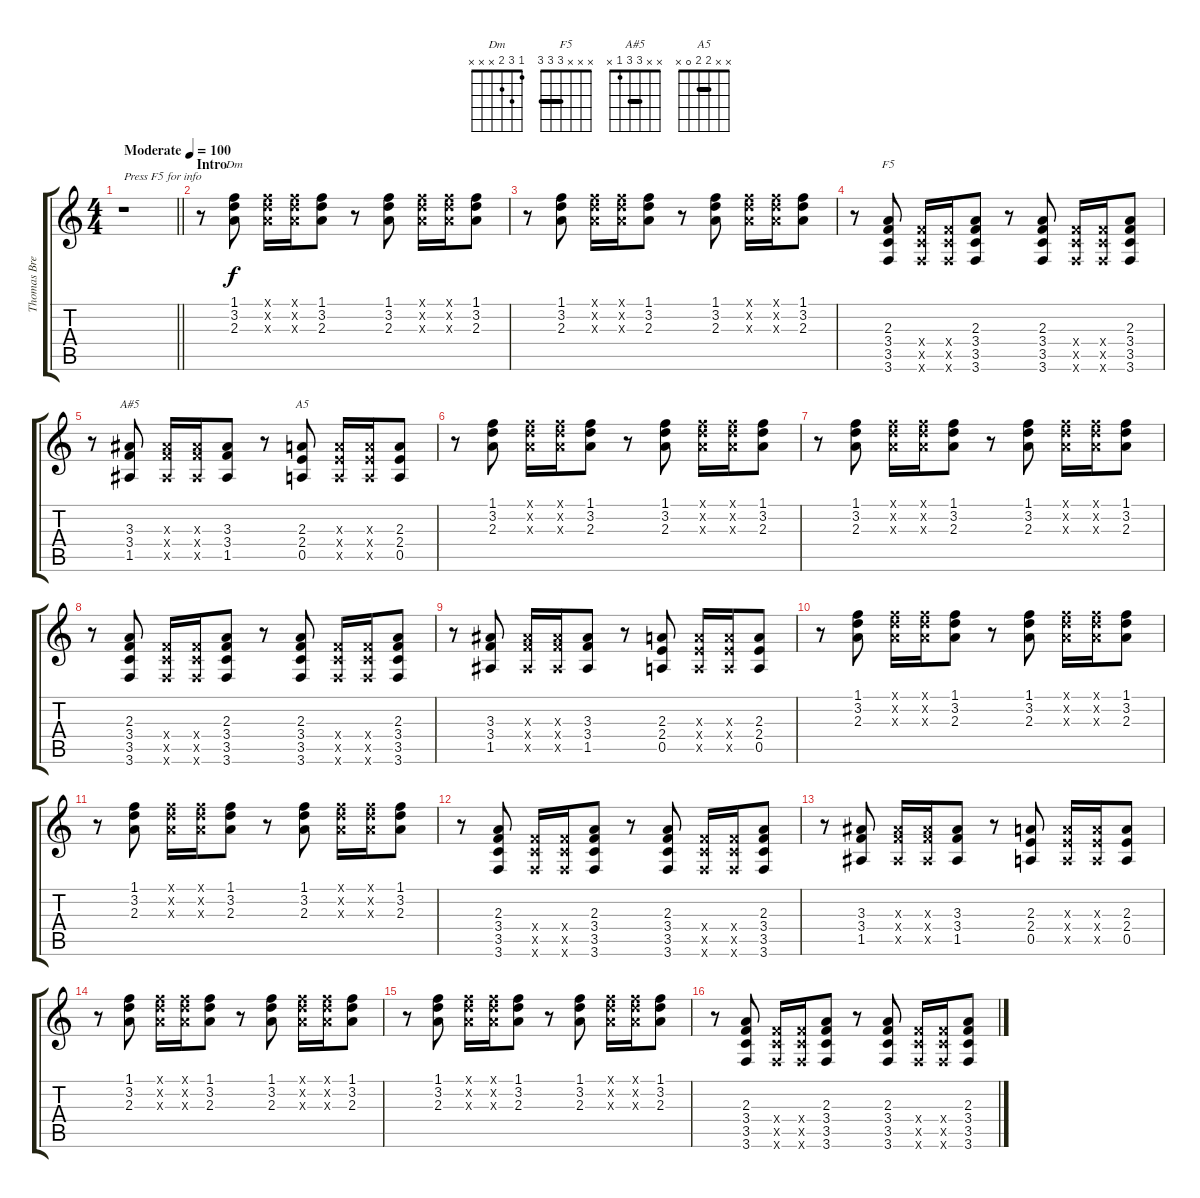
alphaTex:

\track ("Thomas Bredahl" "Thomas Bre") {instrument electricguitarjazz}
\staff {score tabs}
\tuning (E4 B3 G3 D3 A2 D2) {hide}
\chord ("Dm" 1 3 2 x x x)
\chord ("F5" x x x 3 3 3) {barre 3}
\chord ("A#5" x x 3 3 1 x) {barre 3}
\chord ("A5" x x 2 2 0 x) {barre 2}
\ts (4 4)
\tempo (100 "Moderate")
\clef g2
\barLineRight lightlight
\ks c
r.1{txt "Press F5 for info" dy f instrument electricguitarjazz} |
\section ("" "Intro")
r.8 (1.1 3.2 2.3).8{ch "Dm"} (1.1{x} 3.2{x} 2.3{x}).16 (1.1{x} 3.2{x} 2.3{x}).16 (1.1 3.2 2.3).8 r.8 (1.1 3.2 2.3).8 (1.1{x} 3.2{x} 2.3{x}).16 (1.1{x} 3.2{x} 2.3{x}).16 (1.1 3.2 2.3).8 |
r.8 (1.1 3.2 2.3).8 (1.1{x} 3.2{x} 2.3{x}).16 (1.1{x} 3.2{x} 2.3{x}).16 (1.1 3.2 2.3).8 r.8 (1.1 3.2 2.3).8 (1.1{x} 3.2{x} 2.3{x}).16 (1.1{x} 3.2{x} 2.3{x}).16 (1.1 3.2 2.3).8 |
r.8 (2.3 3.4 3.5 3.6).8{ch "F5"} (3.4{x} 3.5{x} 3.6{x}).16 (3.4{x} 3.5{x} 3.6{x}).16 (2.3 3.4 3.5 3.6).8 r.8 (2.3 3.4 3.5 3.6).8 (3.4{x} 3.5{x} 3.6{x}).16 (3.4{x} 3.5{x} 3.6{x}).16 (2.3 3.4 3.5 3.6).8 |
r.8 (3.3 3.4 1.5).8{ch "A#5"} (3.3{x} 3.4{x} 1.5{x}).16 (3.3{x} 3.4{x} 1.5{x}).16 (3.3 3.4 1.5).8 r.8 (2.3 2.4 0.5).8{ch "A5"} (2.3{x} 2.4{x} 0.5{x}).16 (2.3{x} 2.4{x} 0.5{x}).16 (2.3 2.4 0.5).8 |
r.8 (1.1 3.2 2.3).8 (1.1{x} 3.2{x} 2.3{x}).16 (1.1{x} 3.2{x} 2.3{x}).16 (1.1 3.2 2.3).8 r.8 (1.1 3.2 2.3).8 (1.1{x} 3.2{x} 2.3{x}).16 (1.1{x} 3.2{x} 2.3{x}).16 (1.1 3.2 2.3).8 |
r.8 (1.1 3.2 2.3).8 (1.1{x} 3.2{x} 2.3{x}).16 (1.1{x} 3.2{x} 2.3{x}).16 (1.1 3.2 2.3).8 r.8 (1.1 3.2 2.3).8 (1.1{x} 3.2{x} 2.3{x}).16 (1.1{x} 3.2{x} 2.3{x}).16 (1.1 3.2 2.3).8 |
r.8 (2.3 3.4 3.5 3.6).8 (3.4{x} 3.5{x} 3.6{x}).16 (3.4{x} 3.5{x} 3.6{x}).16 (2.3 3.4 3.5 3.6).8 r.8 (2.3 3.4 3.5 3.6).8 (3.4{x} 3.5{x} 3.6{x}).16 (3.4{x} 3.5{x} 3.6{x}).16 (2.3 3.4 3.5 3.6).8 |
r.8 (3.3 3.4 1.5).8 (3.3{x} 3.4{x} 1.5{x}).16 (3.3{x} 3.4{x} 1.5{x}).16 (3.3 3.4 1.5).8 r.8 (2.3 2.4 0.5).8 (2.3{x} 2.4{x} 0.5{x}).16 (2.3{x} 2.4{x} 0.5{x}).16 (2.3 2.4 0.5).8 |
r.8 (1.1 3.2 2.3).8 (1.1{x} 3.2{x} 2.3{x}).16 (1.1{x} 3.2{x} 2.3{x}).16 (1.1 3.2 2.3).8 r.8 (1.1 3.2 2.3).8 (1.1{x} 3.2{x} 2.3{x}).16 (1.1{x} 3.2{x} 2.3{x}).16 (1.1 3.2 2.3).8 |
r.8 (1.1 3.2 2.3).8 (1.1{x} 3.2{x} 2.3{x}).16 (1.1{x} 3.2{x} 2.3{x}).16 (1.1 3.2 2.3).8 r.8 (1.1 3.2 2.3).8 (1.1{x} 3.2{x} 2.3{x}).16 (1.1{x} 3.2{x} 2.3{x}).16 (1.1 3.2 2.3).8 |
r.8 (2.3 3.4 3.5 3.6).8 (3.4{x} 3.5{x} 3.6{x}).16 (3.4{x} 3.5{x} 3.6{x}).16 (2.3 3.4 3.5 3.6).8 r.8 (2.3 3.4 3.5 3.6).8 (3.4{x} 3.5{x} 3.6{x}).16 (3.4{x} 3.5{x} 3.6{x}).16 (2.3 3.4 3.5 3.6).8 |
r.8 (3.3 3.4 1.5).8 (3.3{x} 3.4{x} 1.5{x}).16 (3.3{x} 3.4{x} 1.5{x}).16 (3.3 3.4 1.5).8 r.8 (2.3 2.4 0.5).8 (2.3{x} 2.4{x} 0.5{x}).16 (2.3{x} 2.4{x} 0.5{x}).16 (2.3 2.4 0.5).8 |
r.8 (1.1 3.2 2.3).8 (1.1{x} 3.2{x} 2.3{x}).16 (1.1{x} 3.2{x} 2.3{x}).16 (1.1 3.2 2.3).8 r.8 (1.1 3.2 2.3).8 (1.1{x} 3.2{x} 2.3{x}).16 (1.1{x} 3.2{x} 2.3{x}).16 (1.1 3.2 2.3).8 |
r.8 (1.1 3.2 2.3).8 (1.1{x} 3.2{x} 2.3{x}).16 (1.1{x} 3.2{x} 2.3{x}).16 (1.1 3.2 2.3).8 r.8 (1.1 3.2 2.3).8 (1.1{x} 3.2{x} 2.3{x}).16 (1.1{x} 3.2{x} 2.3{x}).16 (1.1 3.2 2.3).8 |
r.8 (2.3 3.4 3.5 3.6).8 (3.4{x} 3.5{x} 3.6{x}).16 (3.4{x} 3.5{x} 3.6{x}).16 (2.3 3.4 3.5 3.6).8 r.8 (2.3 3.4 3.5 3.6).8 (3.4{x} 3.5{x} 3.6{x}).16 (3.4{x} 3.5{x} 3.6{x}).16 (2.3 3.4 3.5 3.6).8
